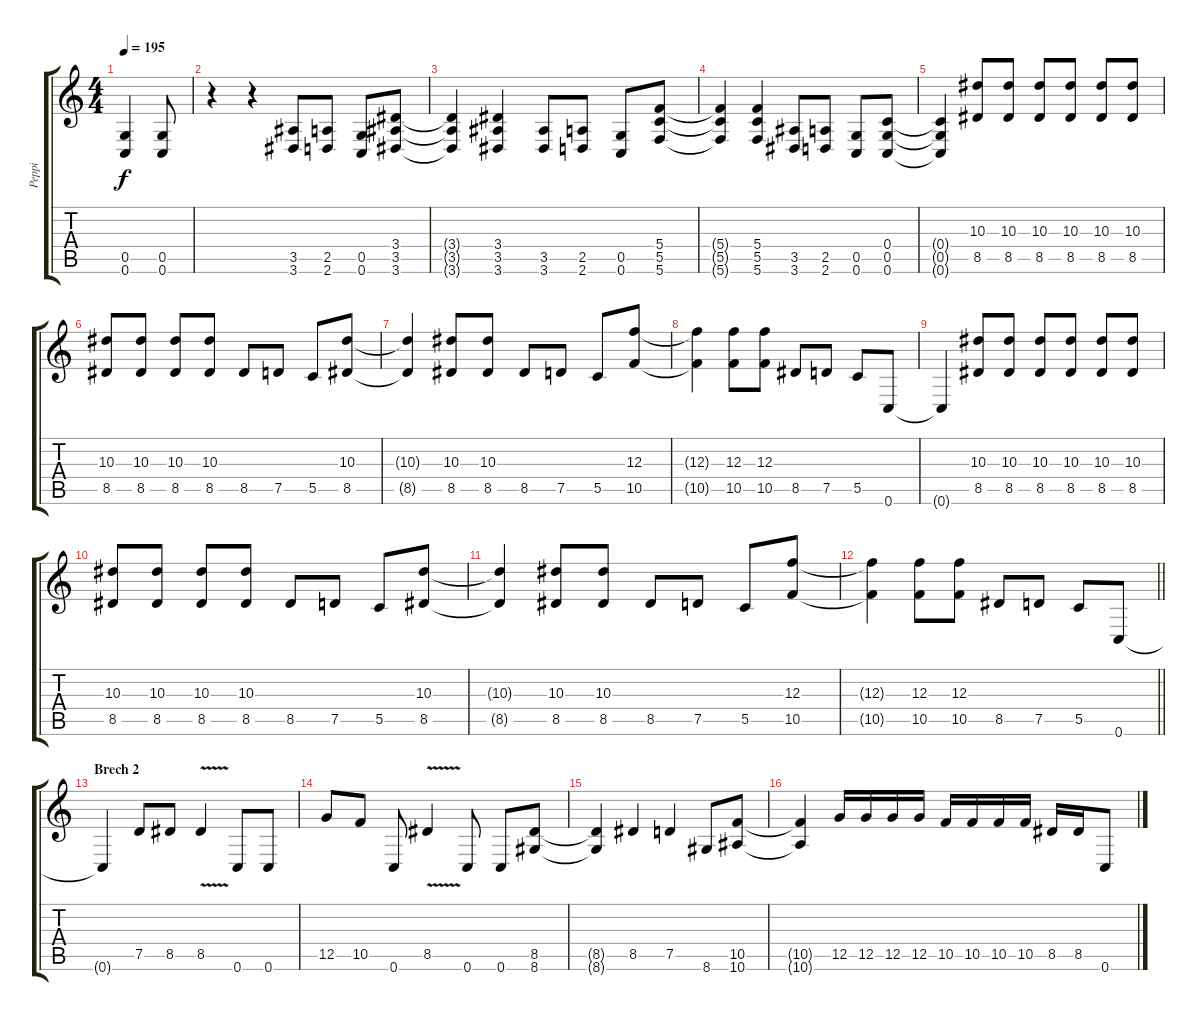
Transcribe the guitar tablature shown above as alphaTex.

\track ("Peppi" "Peppi") {instrument distortionguitar}
\staff {score tabs}
\tuning (D4 A3 F3 C3 G2 C2) {hide}
\ts (4 4)
\tempo 195
\clef g2
\ks c
(0.5{t} 0.6{t}).4{dy f} (0.5 0.6).8 |
r.4 r.4 (3.5 3.6).8 (2.5 2.6).8 (0.5 0.6).8 (3.4 3.5 3.6).8 |
(3.4{t} 3.5{t} 3.6{t}).4 (3.4 3.5 3.6).4 (3.5 3.6).8 (2.5 2.6).8 (0.5 0.6).8 (5.4 5.5 5.6).8 |
(5.4{t} 5.5{t} 5.6{t}).4 (5.4 5.5 5.6).4 (3.5 3.6).8 (2.5 2.6).8 (0.5 0.6).8 (0.4 0.5 0.6).8 |
(0.4{t} 0.5{t} 0.6{t}).4 (10.3 8.5).8 (10.3 8.5).8 (10.3 8.5).8 (10.3 8.5).8 (10.3 8.5).8 (10.3 8.5).8 |
(10.3 8.5).8 (10.3 8.5).8 (10.3 8.5).8 (10.3 8.5).8 8.5.8 7.5.8 5.5.8 (10.3 8.5).8 |
(10.3{t} 8.5{t}).4 (10.3 8.5).8 (10.3 8.5).8 8.5.8 7.5.8 5.5.8 (12.3 10.5).8 |
(12.3{t} 10.5{t}).4 (12.3 10.5).8 (12.3 10.5).8 8.5.8 7.5.8 5.5.8 0.6.8 |
0.6{t}.4 (10.3 8.5).8 (10.3 8.5).8 (10.3 8.5).8 (10.3 8.5).8 (10.3 8.5).8 (10.3 8.5).8 |
(10.3 8.5).8 (10.3 8.5).8 (10.3 8.5).8 (10.3 8.5).8 8.5.8 7.5.8 5.5.8 (10.3 8.5).8 |
(10.3{t} 8.5{t}).4 (10.3 8.5).8 (10.3 8.5).8 8.5.8 7.5.8 5.5.8 (12.3 10.5).8 |
\barLineRight lightlight
(12.3{t} 10.5{t}).4 (12.3 10.5).8 (12.3 10.5).8 8.5.8 7.5.8 5.5.8 0.6.8 |
\section ("" "Brech 2")
0.6{t}.4 7.5.8 8.5.8 8.5{v}.4 0.6.8 0.6.8 |
12.5.8 10.5.8 0.6.8 8.5{v}.4 0.6.8 0.6.8 (8.5 8.6).8 |
(8.5{t} 8.6{t}).4 8.5.4 7.5.4 8.6.8 (10.5 10.6).8 |
(10.5{t} 10.6{t}).4 12.5.16 12.5.16 12.5.16 12.5.16 10.5.16 10.5.16 10.5.16 10.5.16 8.5.16 8.5.16 0.6.8
